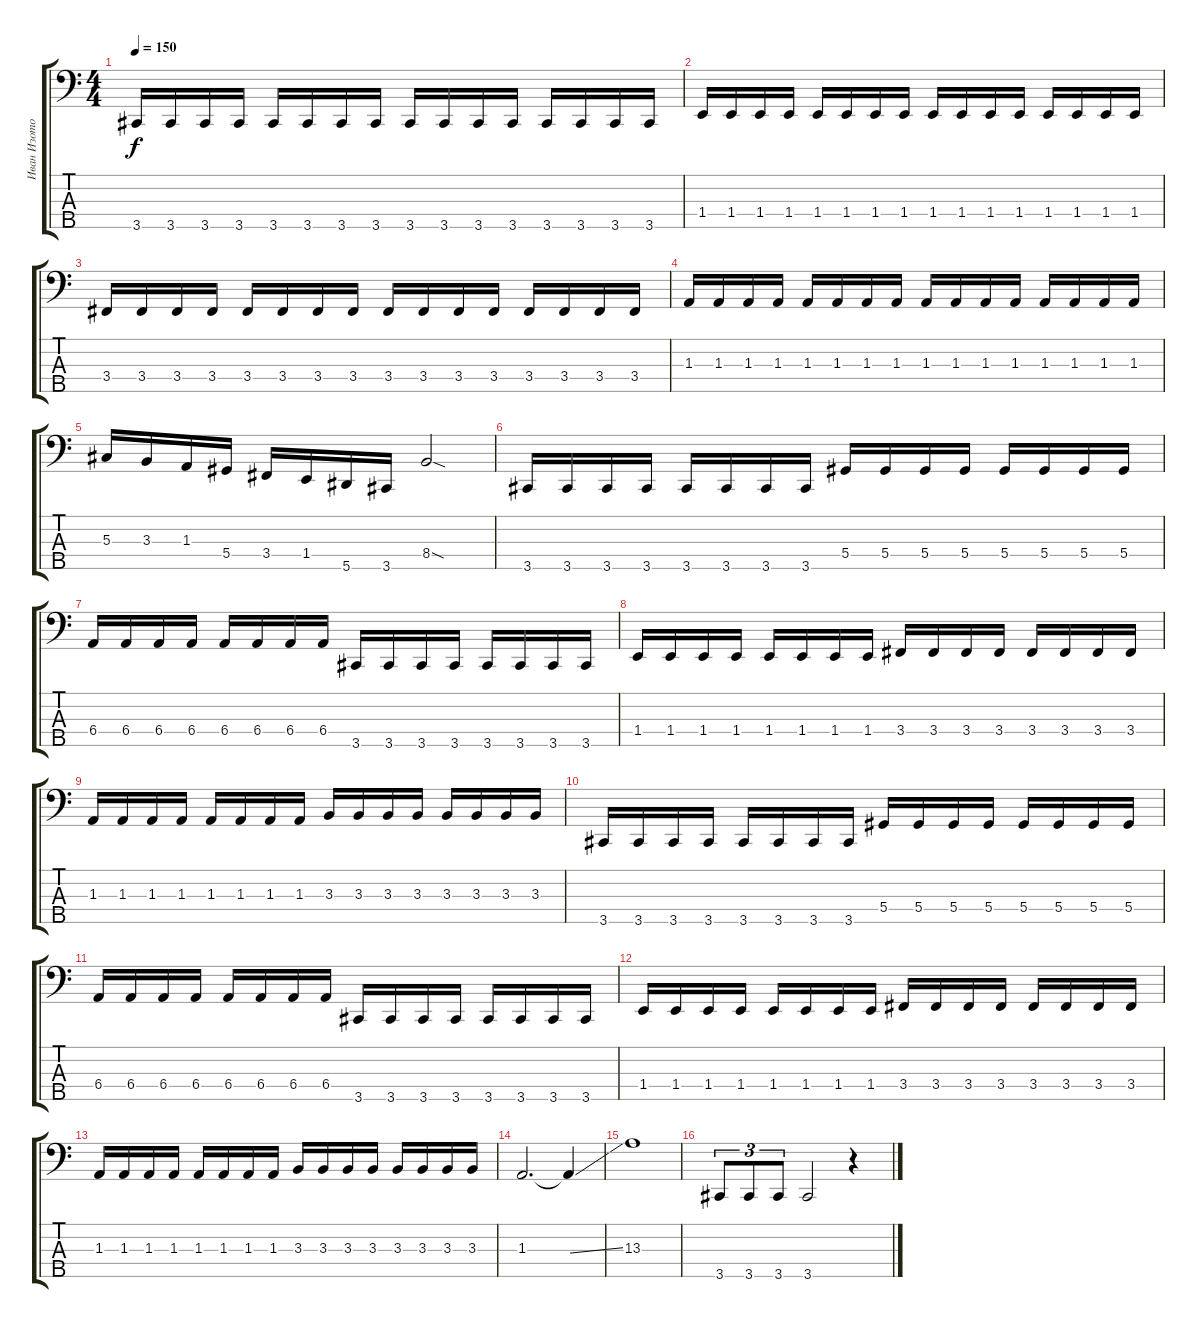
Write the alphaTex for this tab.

\track ("Иван Изотов" "Иван Изото") {instrument electricbasspick}
\staff {score tabs}
\tuning (Gb2 Db2 Ab1 Eb1 Bb0) {hide}
\ts (4 4)
\tempo 150
\clef f4
\ks c
3.5.16{dy f} 3.5.16 3.5.16 3.5.16 3.5.16 3.5.16 3.5.16 3.5.16 3.5.16 3.5.16 3.5.16 3.5.16 3.5.16 3.5.16 3.5.16 3.5.16 |
1.4.16 1.4.16 1.4.16 1.4.16 1.4.16 1.4.16 1.4.16 1.4.16 1.4.16 1.4.16 1.4.16 1.4.16 1.4.16 1.4.16 1.4.16 1.4.16 |
3.4.16 3.4.16 3.4.16 3.4.16 3.4.16 3.4.16 3.4.16 3.4.16 3.4.16 3.4.16 3.4.16 3.4.16 3.4.16 3.4.16 3.4.16 3.4.16 |
1.3.16 1.3.16 1.3.16 1.3.16 1.3.16 1.3.16 1.3.16 1.3.16 1.3.16 1.3.16 1.3.16 1.3.16 1.3.16 1.3.16 1.3.16 1.3.16 |
5.3.16 3.3.16 1.3.16 5.4.16 3.4.16 1.4.16 5.5.16 3.5.16 8.4{sod}.2 |
3.5.16 3.5.16 3.5.16 3.5.16 3.5.16 3.5.16 3.5.16 3.5.16 5.4.16 5.4.16 5.4.16 5.4.16 5.4.16 5.4.16 5.4.16 5.4.16 |
6.4.16 6.4.16 6.4.16 6.4.16 6.4.16 6.4.16 6.4.16 6.4.16 3.5.16 3.5.16 3.5.16 3.5.16 3.5.16 3.5.16 3.5.16 3.5.16 |
1.4.16 1.4.16 1.4.16 1.4.16 1.4.16 1.4.16 1.4.16 1.4.16 3.4.16 3.4.16 3.4.16 3.4.16 3.4.16 3.4.16 3.4.16 3.4.16 |
1.3.16 1.3.16 1.3.16 1.3.16 1.3.16 1.3.16 1.3.16 1.3.16 3.3.16 3.3.16 3.3.16 3.3.16 3.3.16 3.3.16 3.3.16 3.3.16 |
3.5.16 3.5.16 3.5.16 3.5.16 3.5.16 3.5.16 3.5.16 3.5.16 5.4.16 5.4.16 5.4.16 5.4.16 5.4.16 5.4.16 5.4.16 5.4.16 |
6.4.16 6.4.16 6.4.16 6.4.16 6.4.16 6.4.16 6.4.16 6.4.16 3.5.16 3.5.16 3.5.16 3.5.16 3.5.16 3.5.16 3.5.16 3.5.16 |
1.4.16 1.4.16 1.4.16 1.4.16 1.4.16 1.4.16 1.4.16 1.4.16 3.4.16 3.4.16 3.4.16 3.4.16 3.4.16 3.4.16 3.4.16 3.4.16 |
1.3.16 1.3.16 1.3.16 1.3.16 1.3.16 1.3.16 1.3.16 1.3.16 3.3.16 3.3.16 3.3.16 3.3.16 3.3.16 3.3.16 3.3.16 3.3.16 |
1.3.2{d} 1.3{ss t}.4 |
13.3.1 |
3.5.8{tu (3 2)} 3.5.8{tu (3 2)} 3.5.8{tu (3 2)} 3.5.2 r.4
